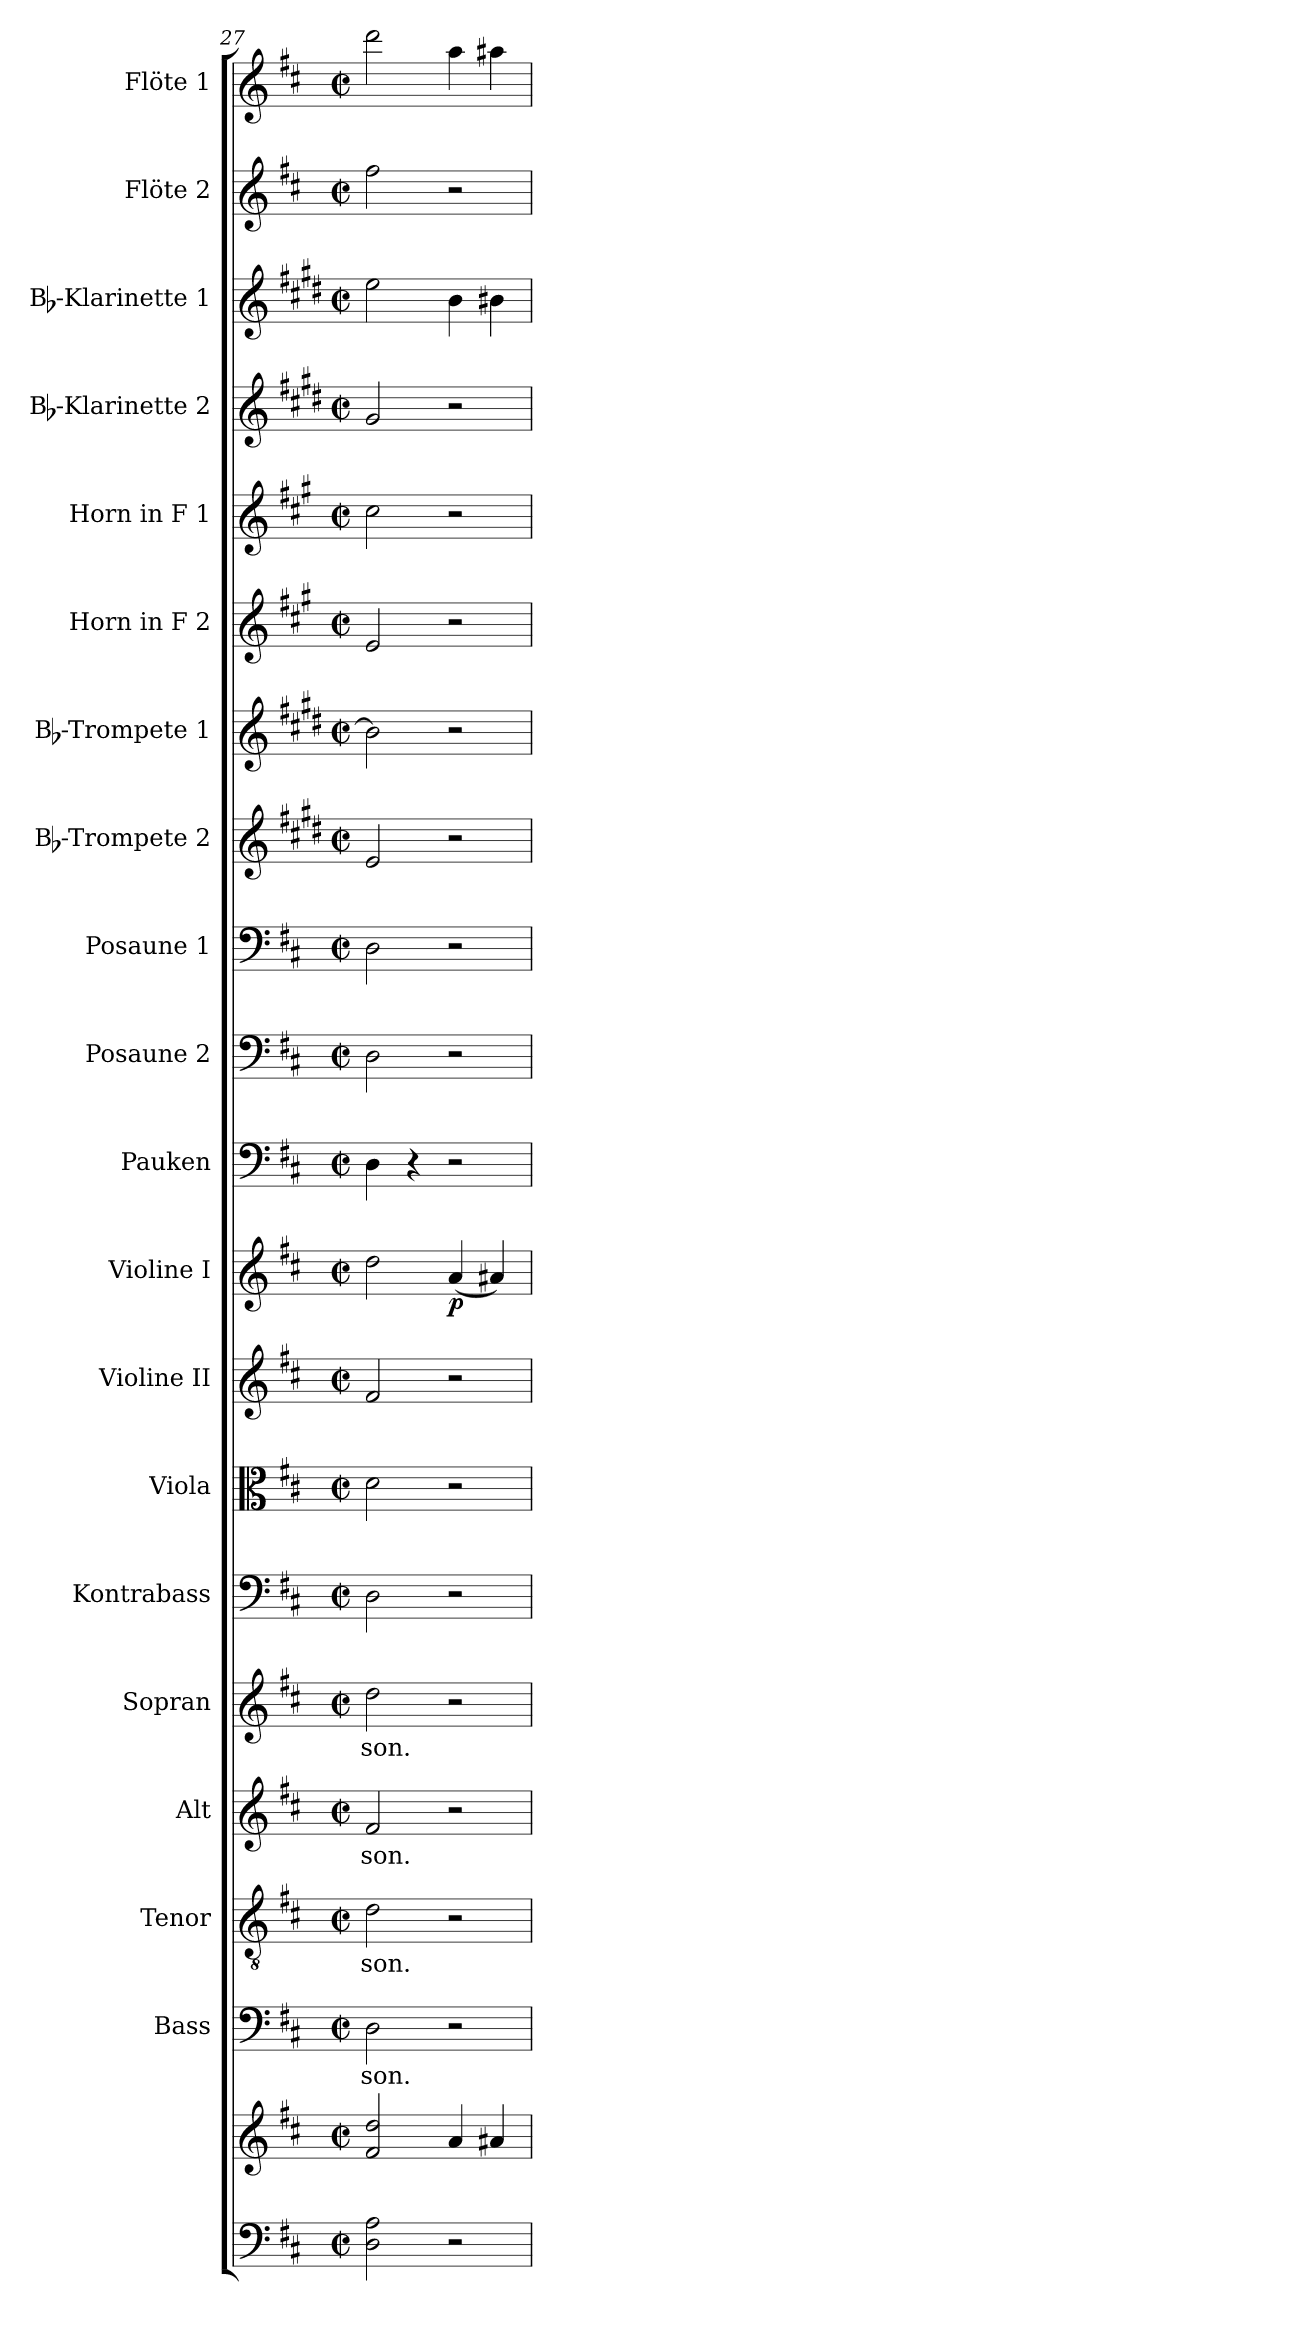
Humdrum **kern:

**kern	**kern	**kern	**text	**kern	**text	**kern	**text	**kern	**text	**kern	**kern	**kern	**kern	**dynam	**kern	**kern	**kern	**kern	**kern	**kern	**kern	**kern	**kern	**kern	**kern
*part20	*part20	*part19	*part19	*part18	*part18	*part17	*part17	*part16	*part16	*part15	*part14	*part13	*part12	*part12	*part11	*part10	*part9	*part8	*part7	*part6	*part5	*part4	*part3	*part2	*part1
*staff21	*staff20	*staff19	*staff19	*staff18	*staff18	*staff17	*staff17	*staff16	*staff16	*staff15	*staff14	*staff13	*staff12	*staff12	*staff11	*staff10	*staff9	*staff8	*staff7	*staff6	*staff5	*staff4	*staff3	*staff2	*staff1
*	*	*I"Bass	*	*I"Tenor	*	*I"Alt	*	*I"Sopran	*	*I"Kontrabass	*I"Viola	*I"Violine II	*I"Violine I	*	*I"Pauken	*I"Posaune 2	*I"Posaune 1	*I"Bb-Trompete 2	*I"Bb-Trompete 1	*I"Horn in F 2	*I"Horn in F 1	*I"Bb-Klarinette 2	*I"Bb-Klarinette 1	*I"Flöte 2	*I"Flöte 1
*	*	*I'B.	*	*I'T.	*	*I'A.	*	*I'S.	*	*I'Kb.	*I'Vla.	*I'Vl. II	*I'Vl. I	*	*I'Pk.	*I'Pos. 2	*I'Pos. 1	*I'Bb Trp. 2	*I'Bb Trp. 1	*	*	*I'Bb Kl. 2	*I'Bb Kl. 1	*I'Fl. 2	*I'Fl. 1
!!LO:PB:g=z
*clefF4	*clefG2	*clefF4	*	*clefGv2	*	*clefG2	*	*clefG2	*	*clefF4	*clefC3	*clefG2	*clefG2	*	*clefF4	*clefF4	*clefF4	*clefG2	*clefG2	*clefG2	*clefG2	*clefG2	*clefG2	*clefG2	*clefG2
*	*	*	*	*	*	*	*	*	*	*ITrd7c12	*	*	*	*	*	*	*	*ITrd1c2	*ITrd1c2	*ITrd4c7	*ITrd4c7	*ITrd1c2	*ITrd1c2	*	*
*k[f#c#]	*k[f#c#]	*k[f#c#]	*	*k[f#c#]	*	*k[f#c#]	*	*k[f#c#]	*	*k[f#c#]	*k[f#c#]	*k[f#c#]	*k[f#c#]	*	*k[f#c#]	*k[f#c#]	*k[f#c#]	*k[f#c#]	*k[f#c#]	*k[f#c#]	*k[f#c#]	*k[f#c#]	*k[f#c#]	*k[f#c#]	*k[f#c#]
*D:	*D:	*D:	*	*D:	*	*D:	*	*D:	*	*D:	*D:	*D:	*D:	*	*D:	*D:	*D:	*D:	*D:	*D:	*D:	*D:	*D:	*D:	*D:
*M2/2	*M2/2	*M2/2	*	*M2/2	*	*M2/2	*	*M2/2	*	*M2/2	*M2/2	*M2/2	*M2/2	*	*M2/2	*M2/2	*M2/2	*M2/2	*M2/2	*M2/2	*M2/2	*M2/2	*M2/2	*M2/2	*M2/2
*met(c|)	*met(c|)	*met(c|)	*	*met(c|)	*	*met(c|)	*	*met(c|)	*	*met(c|)	*met(c|)	*met(c|)	*met(c|)	*	*met(c|)	*met(c|)	*met(c|)	*met(c|)	*met(c|)	*met(c|)	*met(c|)	*met(c|)	*met(c|)	*met(c|)	*met(c|)
=27	=27	=27	=27	=27	=27	=27	=27	=27	=27	=27	=27	=27	=27	=27	=27	=27	=27	=27	=27	=27	=27	=27	=27	=27	=27
!	!	!	!LO:LY:b	!	!LO:LY:b	!	!LO:LY:b	!	!LO:LY:b	!	!	!	!	!	!	!	!	!	!	!	!	!	!	!	!
2D\ 2A\	2f#/ 2dd/	2D\	-son.	2d\	-son.	2f#/	-son.	2dd\	-son.	2DD\	2d\	2f#/	2dd\	.	4D\	2D\	2D\	2d/	2a\]	2A/	2f#\	2f#/	2dd\	2ff#\	2ddd\
.	.	.	.	.	.	.	.	.	.	.	.	.	.	.	4r	.	.	.	.	.	.	.	.	.	.
!	!	!	!	!	!	!	!	!	!	!	!	!	!	!LO:DY:b	!	!	!	!	!	!	!	!	!	!	!
2r	4a/	2r	.	2r	.	2r	.	2r	.	2r	2r	2r	(<4a/	p	2r	2r	2r	2r	2r	2r	2r	2r	4a\	2r	4aa\
.	4a#X/	.	.	.	.	.	.	.	.	.	.	.	4a#X/)	.	.	.	.	.	.	.	.	.	4a#X\	.	4aa#X\
=	=	=	=	=	=	=	=	=	=	=	=	=	=	=	=	=	=	=	=	=	=	=	=	=	=
*-	*-	*-	*-	*-	*-	*-	*-	*-	*-	*-	*-	*-	*-	*-	*-	*-	*-	*-	*-	*-	*-	*-	*-	*-	*-
